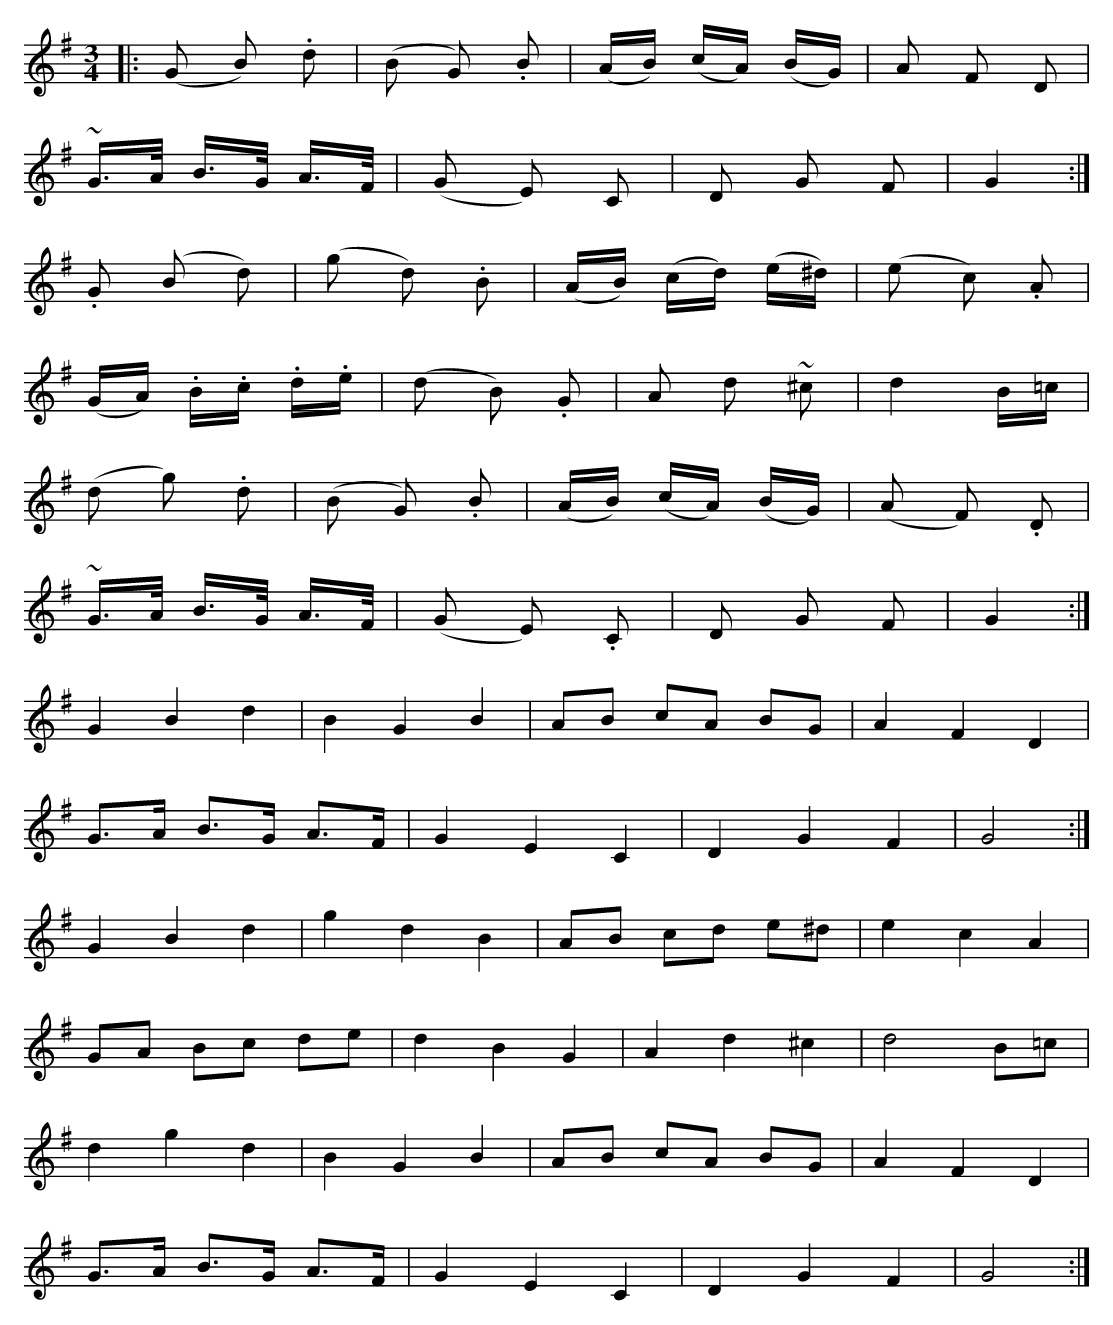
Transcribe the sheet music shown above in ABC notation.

X:1
M:3/4
K:G
|:(G B) .d|(B G) .B|(A/B/) (c/A/) (B/G/)|A F D|
~G/>A/ B/>G/ A/>F/|(G E) C|D G F|G2:|
.G (B d)|(g d) .B|(A/B/) (c/d/) (e/^d/)|(e c) .A|
(G/A/) .B/.c/ .d/.e/|(d B) .G|A d ~^c|d2 B/=c/|
(d g) .d|(B G) .B|(A/B/) (c/A/) (B/G/)|(A F) .D|
~G/>A/ B/>G/ A/>F/|(G E) .C|D G F|G2:|
G2 B2 d2|B2 G2 B2|AB cA BG|A2 F2 D2|
G>A B>G A>F|G2 E2 C2|D2 G2 F2|G4:|
G2 B2 d2|g2 d2 B2|AB cd e^d|e2 c2 A2|
GA Bc de|d2 B2 G2|A2 d2 ^c2|d4 B=c|
d2 g2 d2|B2 G2 B2|AB cA BG|A2 F2 D2|
G>A B>G A>F|G2 E2 C2|D2 G2 F2|G4:|
